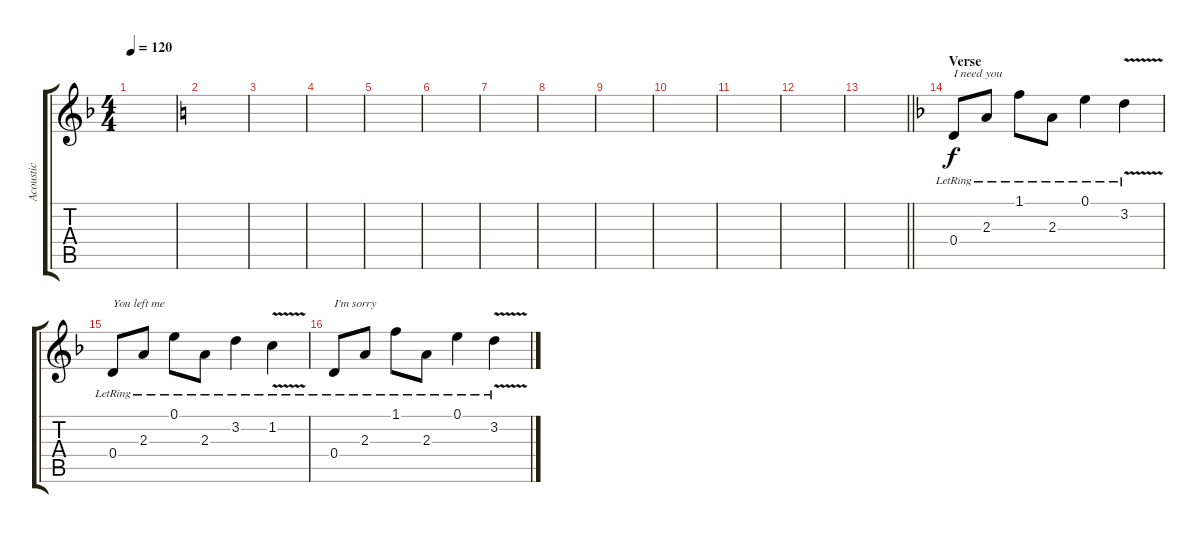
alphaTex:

\track ("Acoustic" "Acoustic") {instrument acousticguitarnylon}
\staff {score tabs}
\tuning (E4 B3 G3 D3 A2 E2) {hide}
\ts (4 4)
\tempo 120
\clef g2
\ks dminor
|
\ks c
|
|
|
|
|
|
|
|
|
|
|
\barLineRight lightlight
|
\section ("" "Verse")
\ks dminor
0.4{lr}.8{txt "I need you"} 2.3{lr}.8 1.1{lr}.8 2.3{lr}.8 0.1{lr}.4 3.2{v lr}.4 |
0.4{lr}.8{txt "You left me"} 2.3{lr}.8 0.1{lr}.8 2.3{lr}.8 3.2{lr}.4 1.2{v lr}.4 |
0.4{lr}.8{txt "I'm sorry"} 2.3{lr}.8 1.1{lr}.8 2.3{lr}.8 0.1{lr}.4 3.2{v lr}.4
